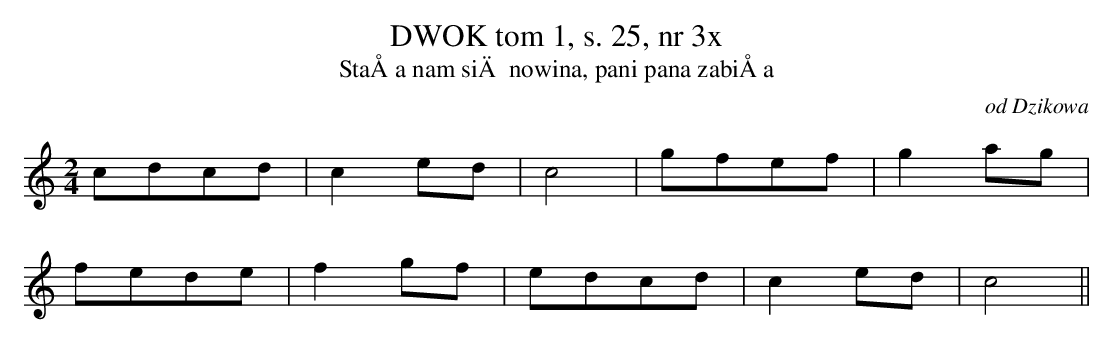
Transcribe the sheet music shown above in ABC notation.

X:1
T:DWOK tom 1, s. 25, nr 3x
T:StaÅa nam siÄ nowina, pani pana zabiÅa
O:od Dzikowa
M:2/4
L:1/8
K:C
cdcd | c2ed | c4 |gfef | g2ag |
 fede | f2gf |edcd | c2ed | c4||
